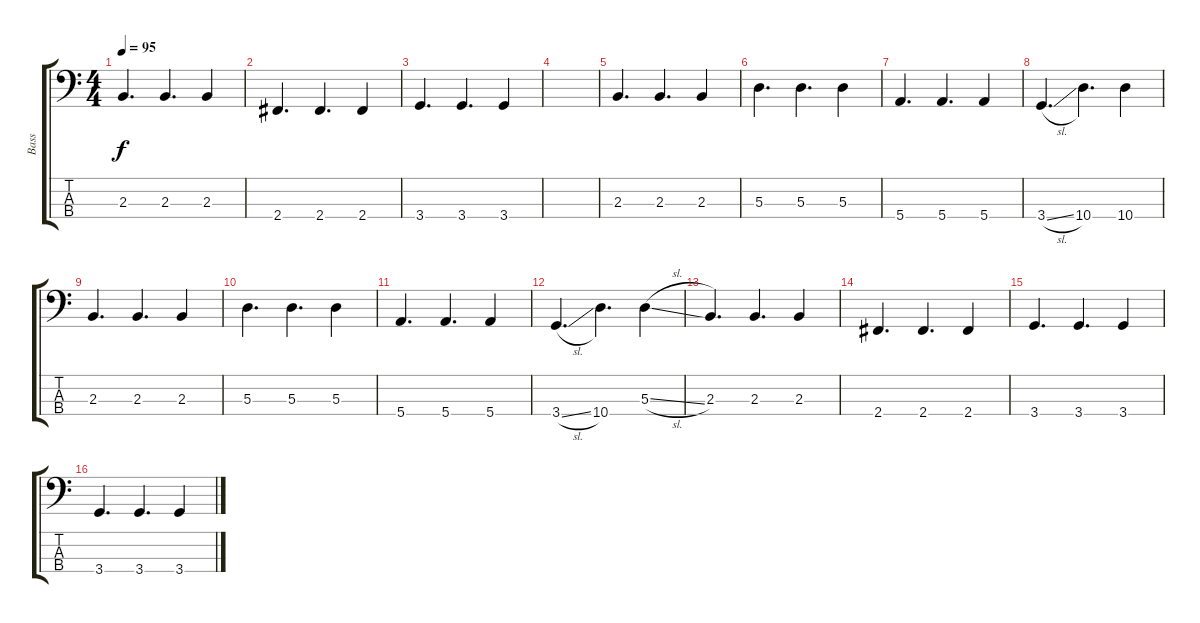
\track ("Bass" "Bass") {instrument electricbassfinger}
\staff {score tabs}
\tuning (G2 D2 A1 E1) {hide}
\ts (4 4)
\tempo 95
\clef f4
\ks c
2.3.4{d dy f} 2.3.4{d} 2.3.4 |
2.4.4{d} 2.4.4{d} 2.4.4 |
3.4.4{d} 3.4.4{d} 3.4.4 |
|
2.3.4{d} 2.3.4{d} 2.3.4 |
5.3.4{d} 5.3.4{d} 5.3.4 |
5.4.4{d} 5.4.4{d} 5.4.4 |
3.4{sl}.4{d} 10.4.4{d} 10.4.4 |
2.3.4{d} 2.3.4{d} 2.3.4 |
5.3.4{d} 5.3.4{d} 5.3.4 |
5.4.4{d} 5.4.4{d} 5.4.4 |
3.4{sl}.4{d} 10.4.4{d} 5.3{sl}.4 |
2.3.4{d} 2.3.4{d} 2.3.4 |
2.4.4{d} 2.4.4{d} 2.4.4 |
3.4.4{d} 3.4.4{d} 3.4.4 |
3.4.4{d} 3.4.4{d} 3.4.4
